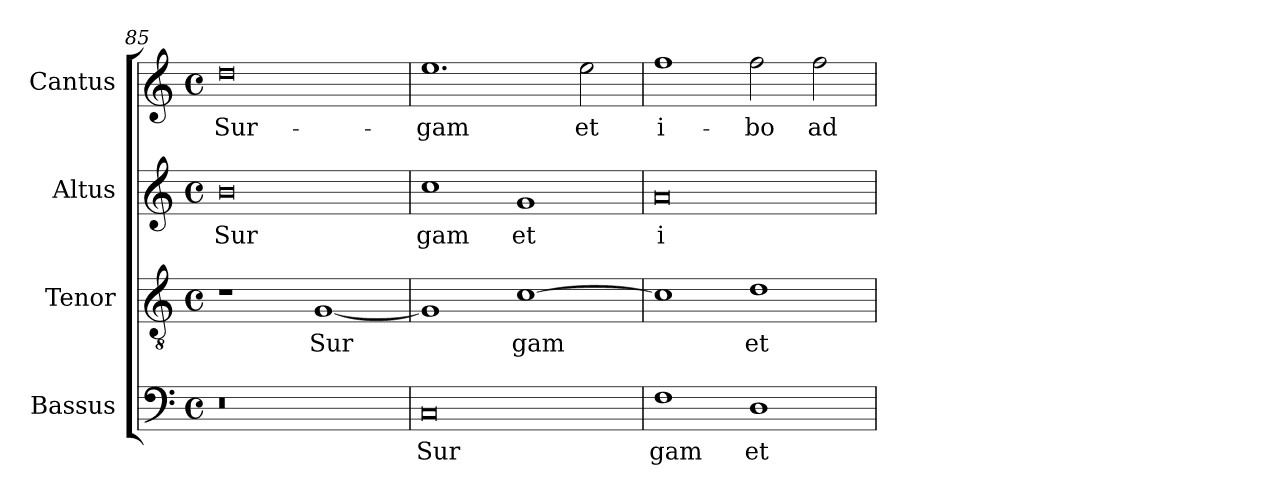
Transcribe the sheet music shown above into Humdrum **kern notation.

**kern	**text	**kern	**text	**kern	**text	**kern	**text
*part4	*part4	*part3	*part3	*part2	*part2	*part1	*part1
*staff4	*staff4	*staff3	*staff3	*staff2	*staff2	*staff1	*staff1
*I"Bassus	*	*I"Tenor	*	*I"Altus	*	*I"Cantus	*
*clefF4	*	*clefGv2	*	*clefG2	*	*clefG2	*
*	*	*	*	*k[]	*	*	*
*	*	*	*	*C:	*	*	*
*M4/4	*	*M4/4	*	*M4/4	*	*M4/4	*
*met(c)	*	*met(c)	*	*met(c)	*	*met(c)	*
=85	=85	=85	=85	=85	=85	=85	=85
!	!	!	!	!	!LO:LY:b:cj	!	!LO:LY:b:cj
0r	.	1r	.	0b	Sur	0dd	Sur-
!	!	!	!LO:LY:b	!	!	!	!
.	.	[<1G	Sur	.	.	.	.
=86	=86	=86	=86	=86	=86	=86	=86
!	!LO:LY:b:cj	!	!	!	!LO:LY:b:cj	!	!LO:LY:b:cj
0C	Sur	1G]	.	1cc	gam	1.ee	-gam
!	!	!	!LO:LY:b	!	!LO:LY:b:cj	!	!
.	.	[<1c	gam	1g	et	.	.
!	!	!	!	!	!	!	!LO:LY:b:cj
.	.	.	.	.	.	2ee\	et
!!LO:LB:g=z
=87	=87	=87	=87	=87	=87	=87	=87
!	!LO:LY:b:cj	!	!	!	!LO:LY:b:cj	!	!LO:LY:b:cj
1F	gam	1c]	.	0a	i	1ff	i-
!	!LO:LY:b:cj	!	!LO:LY:b:cj	!	!	!	!LO:LY:b:cj
1D	et	1d	et	.	.	2ff\	-bo
!	!	!	!	!	!	!	!LO:LY:b:cj
.	.	.	.	.	.	2ff\	ad
=	=	=	=	=	=	=	=
*-	*-	*-	*-	*-	*-	*-	*-
